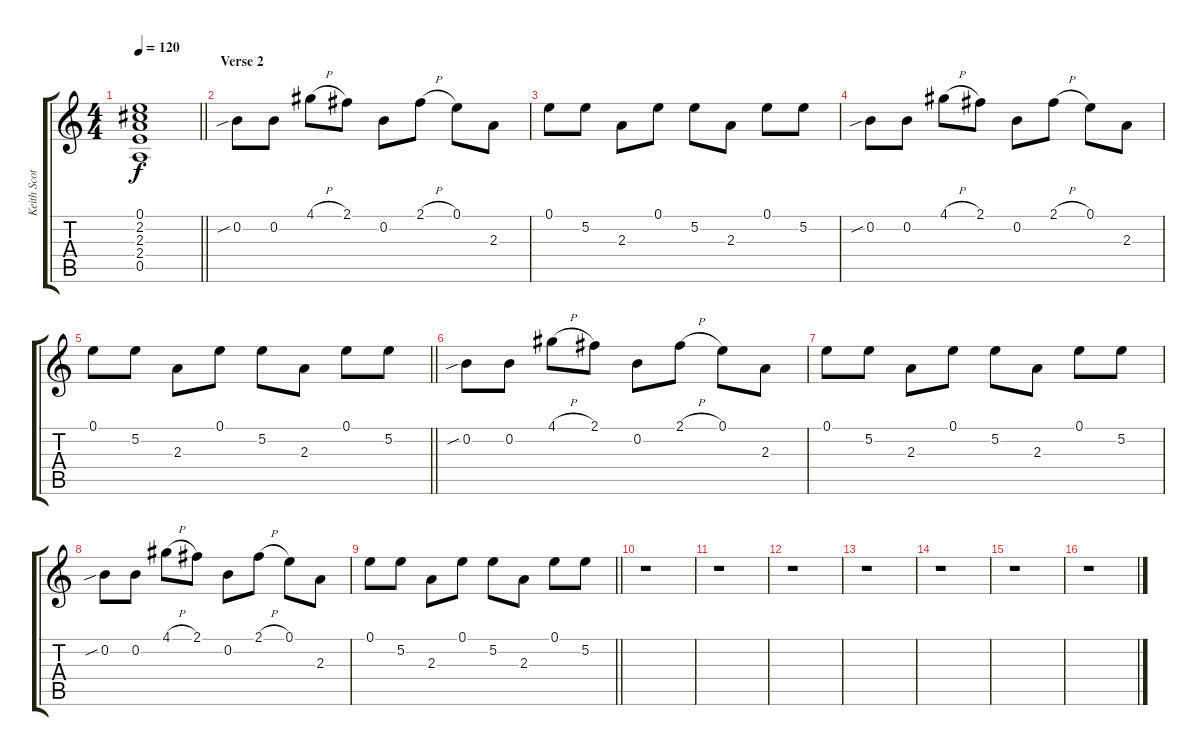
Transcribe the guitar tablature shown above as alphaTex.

\track ("Keith Scott" "Keith Scot") {instrument overdrivenguitar}
\staff {score tabs}
\tuning (E4 B3 G3 D3 A2 E2) {hide}
\ts (4 4)
\tempo 120
\clef g2
\barLineRight lightlight
\ks c
(0.1 2.2 2.3 2.4 0.5).1{dy f} |
\section ("" "Verse 2")
0.2{sib}.8 0.2.8 4.1{h}.8 2.1.8 0.2.8 2.1{h}.8 0.1.8 2.3.8 |
0.1.8 5.2.8 2.3.8 0.1.8 5.2.8 2.3.8 0.1.8 5.2.8 |
0.2{sib}.8 0.2.8 4.1{h}.8 2.1.8 0.2.8 2.1{h}.8 0.1.8 2.3.8 |
\barLineRight lightlight
0.1.8 5.2.8 2.3.8 0.1.8 5.2.8 2.3.8 0.1.8 5.2.8 |
0.2{sib}.8 0.2.8 4.1{h}.8 2.1.8 0.2.8 2.1{h}.8 0.1.8 2.3.8 |
0.1.8 5.2.8 2.3.8 0.1.8 5.2.8 2.3.8 0.1.8 5.2.8 |
0.2{sib}.8 0.2.8 4.1{h}.8 2.1.8 0.2.8 2.1{h}.8 0.1.8 2.3.8 |
\barLineRight lightlight
0.1.8 5.2.8 2.3.8 0.1.8 5.2.8 2.3.8 0.1.8 5.2.8 |
r.1 |
r.1 |
r.1 |
r.1 |
r.1 |
r.1 |
r.1
